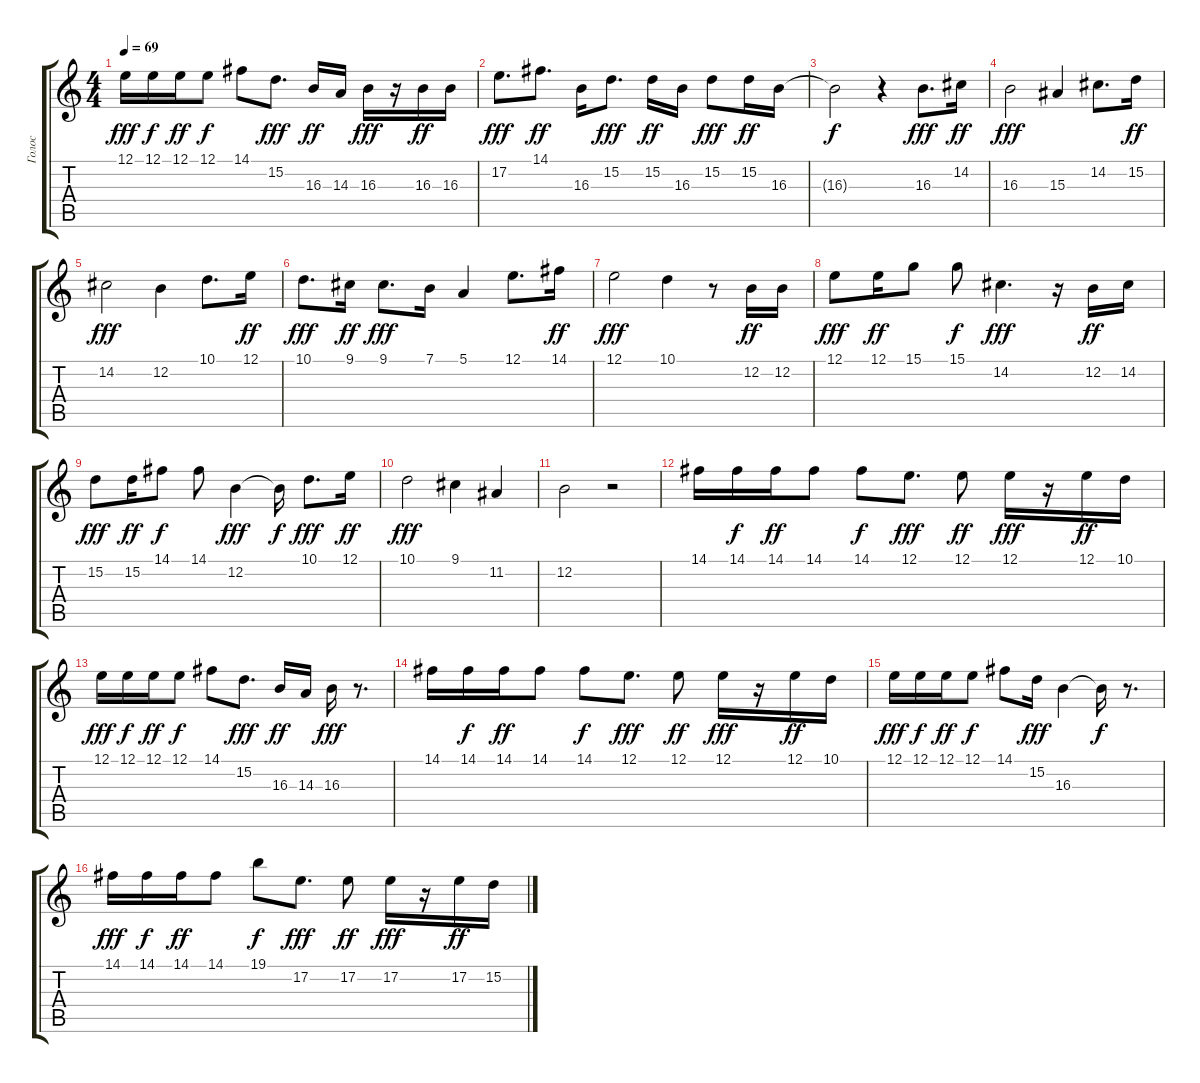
\track ("Голос" "Голос") {instrument acousticgrandpiano}
\staff {score tabs}
\tuning (E4 B3 G3 D3 A2 E2) {hide}
\ts (4 4)
\tempo 69
\clef g2
\ks c
12.1.16{dy fff} 12.1.16{dy f} 12.1.16{dy ff} 12.1.8{dy f} 14.1.8 15.2.8{d dy fff} 16.3.16{dy ff} 14.3.16 16.3.16{dy fff} r.16 16.3.16{dy ff} 16.3.16 |
17.2.8{d dy fff} 14.1.8{d dy ff} 16.3.16 15.2.8{d dy fff} 15.2.16{dy ff} 16.3.16 15.2.8{dy fff} 15.2.16{dy ff} 16.3.16 |
16.3{t}.2{dy f} r.4 16.3.8{d dy fff} 14.2.16{dy ff} |
16.3.2{dy fff} 15.3.4 14.2.8{d} 15.2.16{dy ff} |
14.2.2{dy fff} 12.2.4 10.1.8{d} 12.1.16{dy ff} |
10.1.8{d dy fff} 9.1.16{dy ff} 9.1.8{d dy fff} 7.1.16 5.1.4 12.1.8{d} 14.1.16{dy ff} |
12.1.2{dy fff} 10.1.4 r.8 12.2.16{dy ff} 12.2.16 |
12.1.8{dy fff} 12.1.16{dy ff} 15.1.8 15.1.8{dy f} 14.2.4{d dy fff} r.16 12.2.16{dy ff} 14.2.16 |
15.2.8{dy fff} 15.2.16{dy ff} 14.1.8{dy f} 14.1.8 12.2.4{dy fff} 12.2{t}.16{dy f} 10.1.8{d dy fff} 12.1.16{dy ff} |
10.1.2{dy fff} 9.1.4 11.2.4 |
12.2.2 r.2 |
14.1.16 14.1.16{dy f} 14.1.16{dy ff} 14.1.8 14.1.8{dy f} 12.1.8{d dy fff} 12.1.8{dy ff} 12.1.16{dy fff} r.16 12.1.16{dy ff} 10.1.16 |
12.1.16{dy fff} 12.1.16{dy f} 12.1.16{dy ff} 12.1.8{dy f} 14.1.8 15.2.8{d dy fff} 16.3.16{dy ff} 14.3.16 16.3.16{dy fff} r.8{d} |
14.1.16 14.1.16{dy f} 14.1.16{dy ff} 14.1.8 14.1.8{dy f} 12.1.8{d dy fff} 12.1.8{dy ff} 12.1.16{dy fff} r.16 12.1.16{dy ff} 10.1.16 |
12.1.16{dy fff} 12.1.16{dy f} 12.1.16{dy ff} 12.1.8{dy f} 14.1.8 15.2.16{dy fff} 16.3.4 16.3{t}.16{dy f} r.8{d} |
14.1.16{dy fff} 14.1.16{dy f} 14.1.16{dy ff} 14.1.8 19.1.8{dy f} 17.2.8{d dy fff} 17.2.8{dy ff} 17.2.16{dy fff} r.16 17.2.16{dy ff} 15.2.16
